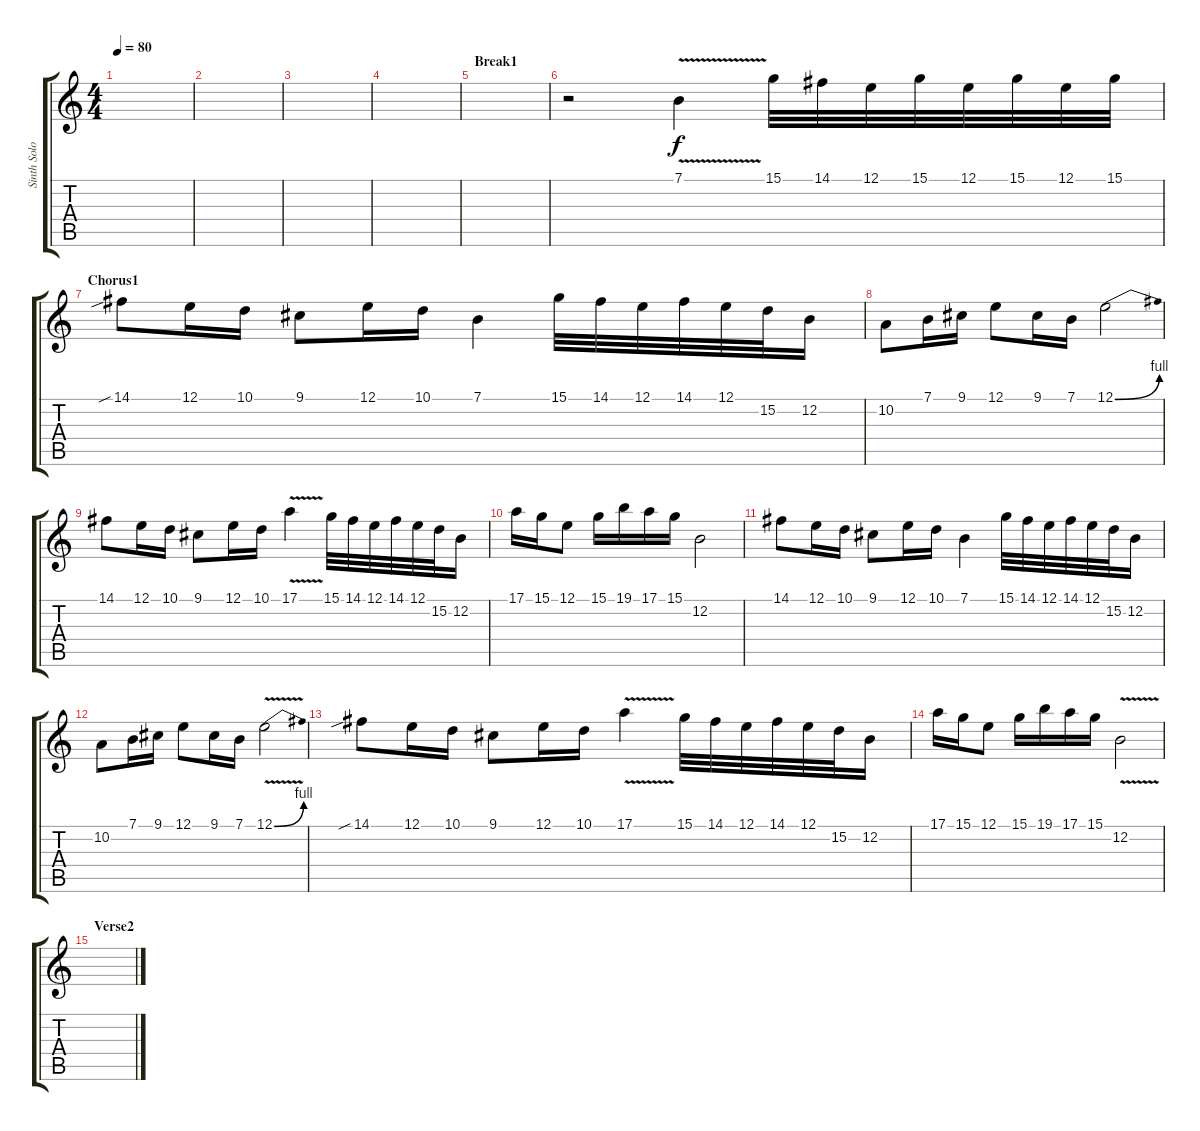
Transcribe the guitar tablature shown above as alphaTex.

\track ("Sinth Solo" "Sinth Solo") {instrument lead1square}
\staff {score tabs}
\tuning (E4 B3 G3 D3 A2 E2) {hide}
\ts (4 4)
\tempo 80
\clef g2
\ks c
|
|
|
|
\section ("" "Break1")
|
r.2 7.1{v}.4 15.1.32 14.1.32 12.1.32 15.1.32 12.1.32 15.1.32 12.1.32 15.1.32 |
\section ("" "Chorus1")
14.1{sib}.8 12.1.16 10.1.16 9.1.8 12.1.16 10.1.16 7.1.4 15.1.32 14.1.32 12.1.32 14.1.32 12.1.32 15.2.32 12.2.16 |
10.2.8 7.1.16 9.1.16 12.1.8 9.1.16 7.1.16 12.1{be (bend 0 0 60 4)}.2 |
14.1.8 12.1.16 10.1.16 9.1.8 12.1.16 10.1.16 17.1{v}.4 15.1.32 14.1.32 12.1.32 14.1.32 12.1.32 15.2.32 12.2.16 |
17.1.16 15.1.16 12.1.8 15.1.16 19.1.16 17.1.16 15.1.16 12.2.2 |
14.1.8 12.1.16 10.1.16 9.1.8 12.1.16 10.1.16 7.1.4 15.1.32 14.1.32 12.1.32 14.1.32 12.1.32 15.2.32 12.2.16 |
10.2.8 7.1.16 9.1.16 12.1.8 9.1.16 7.1.16 12.1{be (bend 0 0 60 4) v}.2 |
14.1{sib}.8 12.1.16 10.1.16 9.1.8 12.1.16 10.1.16 17.1{v}.4 15.1.32 14.1.32 12.1.32 14.1.32 12.1.32 15.2.32 12.2.16 |
17.1.16 15.1.16 12.1.8 15.1.16 19.1.16 17.1.16 15.1.16 12.2{v}.2 |
\section ("" "Verse2")
